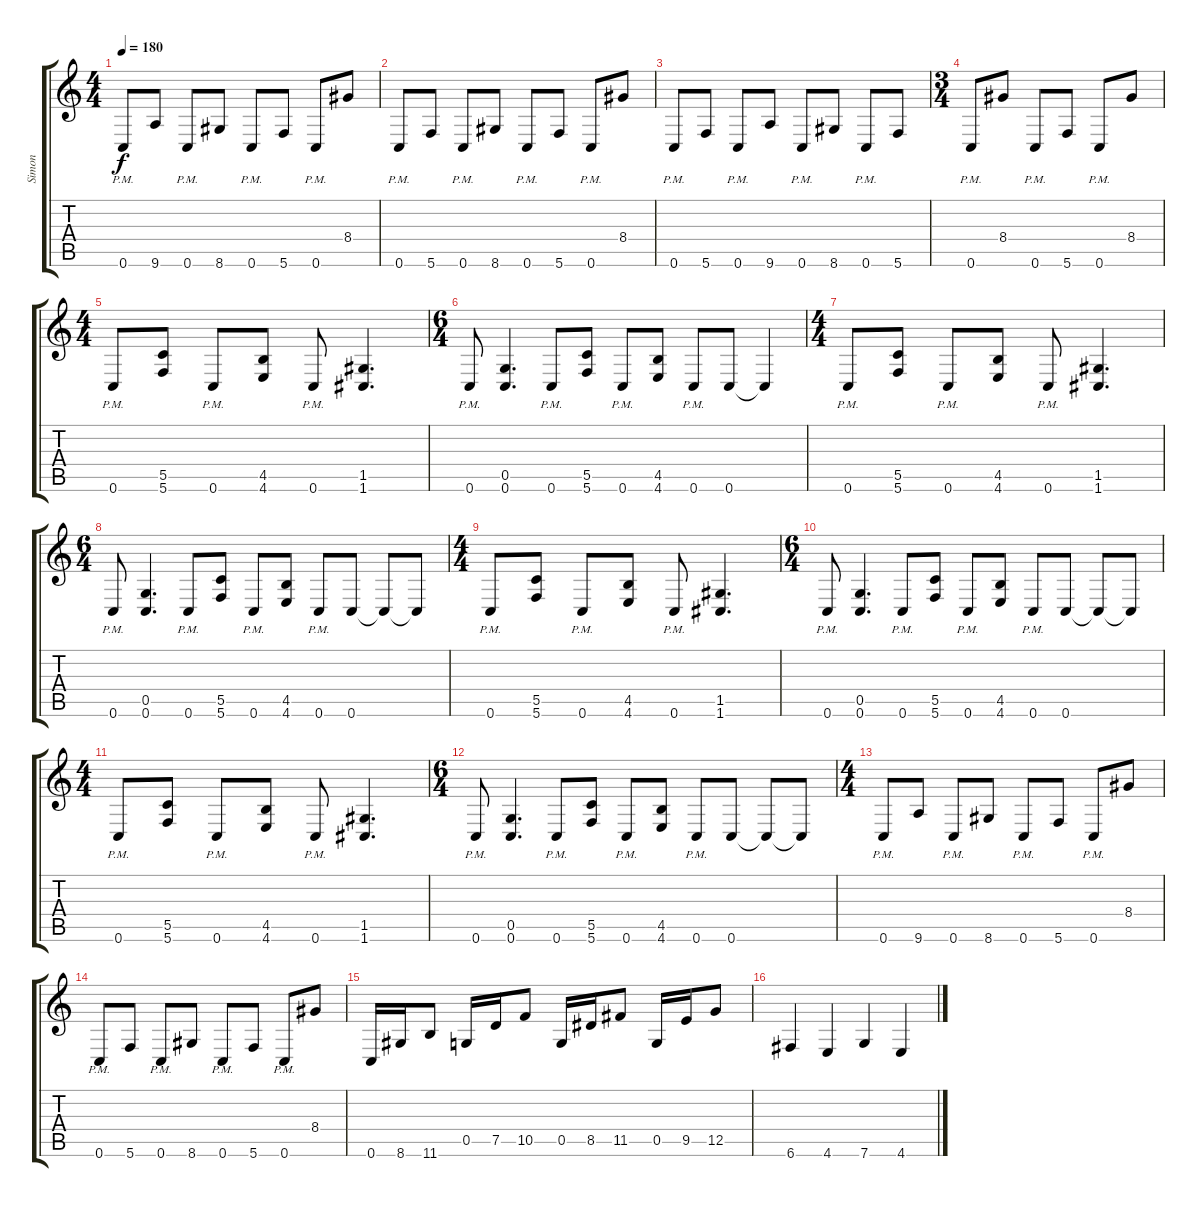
\track ("Simon" "Simon") {instrument distortionguitar}
\staff {score tabs}
\tuning (D4 A3 F3 C3 G2 C2) {hide}
\ts (4 4)
\tempo 180
\clef g2
\ks c
0.6{pm}.8{dy f} 9.6.8 0.6{pm}.8 8.6.8 0.6{pm}.8 5.6.8 0.6{pm}.8 8.4.8 |
0.6{pm}.8 5.6.8 0.6{pm}.8 8.6.8 0.6{pm}.8 5.6.8 0.6{pm}.8 8.4.8 |
0.6{pm}.8 5.6.8 0.6{pm}.8 9.6.8 0.6{pm}.8 8.6.8 0.6{pm}.8 5.6.8 |
\ts (3 4)
0.6{pm}.8 8.4.8 0.6{pm}.8 5.6.8 0.6{pm}.8 8.4.8 |
\ts (4 4)
0.6{pm}.8 (5.5 5.6).8 0.6{pm}.8 (4.5 4.6).8 0.6{pm}.8 (1.5 1.6).4{d} |
\ts (6 4)
0.6{pm}.8 (0.5 0.6).4{d} 0.6{pm}.8 (5.5 5.6).8 0.6{pm}.8 (4.5 4.6).8 0.6{pm}.8 0.6.8 0.6{t}.4 |
\ts (4 4)
0.6{pm}.8 (5.5 5.6).8 0.6{pm}.8 (4.5 4.6).8 0.6{pm}.8 (1.5 1.6).4{d} |
\ts (6 4)
0.6{pm}.8 (0.5 0.6).4{d} 0.6{pm}.8 (5.5 5.6).8 0.6{pm}.8 (4.5 4.6).8 0.6{pm}.8 0.6.8 0.6{t}.8 0.6{t}.8 |
\ts (4 4)
0.6{pm}.8 (5.5 5.6).8 0.6{pm}.8 (4.5 4.6).8 0.6{pm}.8 (1.5 1.6).4{d} |
\ts (6 4)
0.6{pm}.8 (0.5 0.6).4{d} 0.6{pm}.8 (5.5 5.6).8 0.6{pm}.8 (4.5 4.6).8 0.6{pm}.8 0.6.8 0.6{t}.8 0.6{t}.8 |
\ts (4 4)
0.6{pm}.8 (5.5 5.6).8 0.6{pm}.8 (4.5 4.6).8 0.6{pm}.8 (1.5 1.6).4{d} |
\ts (6 4)
0.6{pm}.8 (0.5 0.6).4{d} 0.6{pm}.8 (5.5 5.6).8 0.6{pm}.8 (4.5 4.6).8 0.6{pm}.8 0.6.8 0.6{t}.8 0.6{t}.8 |
\ts (4 4)
0.6{pm}.8 9.6.8 0.6{pm}.8 8.6.8 0.6{pm}.8 5.6.8 0.6{pm}.8 8.4.8 |
0.6{pm}.8 5.6.8 0.6{pm}.8 8.6.8 0.6{pm}.8 5.6.8 0.6{pm}.8 8.4.8 |
0.6.16 8.6.16 11.6.8 0.5.16 7.5.16 10.5.8 0.5.16 8.5.16 11.5.8 0.5.16 9.5.16 12.5.8 |
6.6.4 4.6.4 7.6.4 4.6.4
